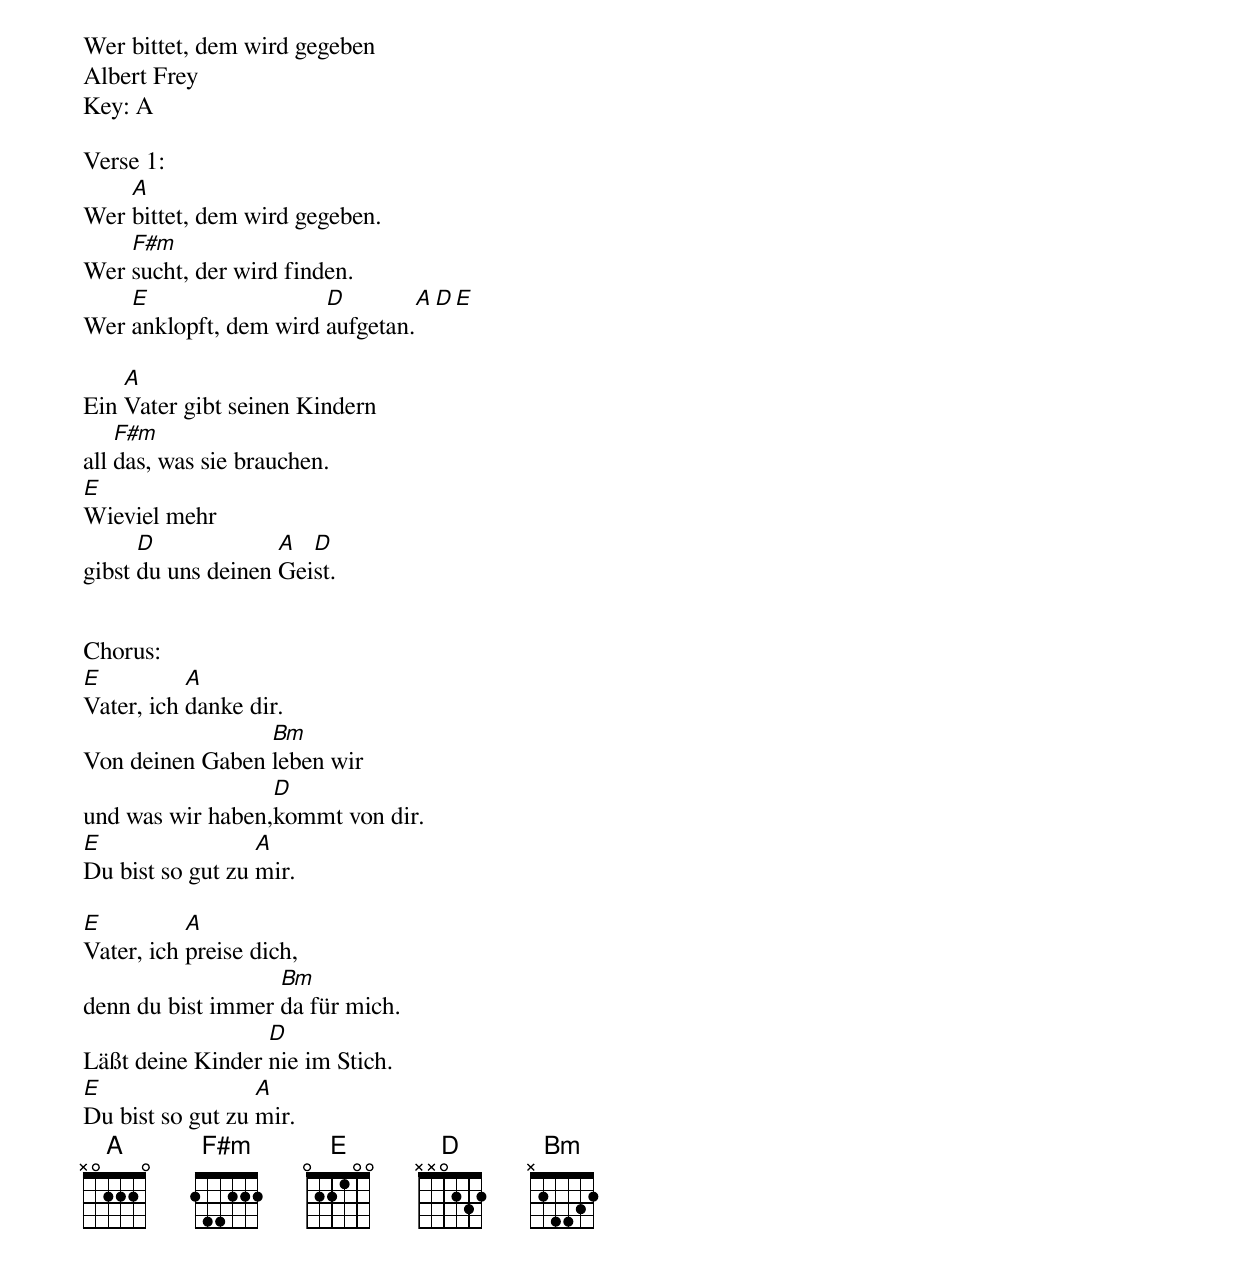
Wer bittet, dem wird gegeben
Albert Frey
Key: A

Verse 1:
Wer [A]bittet, dem wird gegeben.
Wer [F#m]sucht, der wird finden.
Wer [E]anklopft, dem wird [D]aufgetan.[A][D][E]

Ein [A]Vater gibt seinen Kindern
all [F#m]das, was sie brauchen.
[E]Wieviel mehr
gibst [D]du uns deinen [A]Gei[D]st.


Chorus:
[E]Vater, ich [A]danke dir.
Von deinen Gaben [Bm]leben wir
und was wir haben,[D]kommt von dir.
[E]Du bist so gut zu [A]mir.

[E]Vater, ich [A]preise dich,
denn du bist immer [Bm]da für mich.
Läßt deine Kinder [D]nie im Stich.
[E]Du bist so gut zu [A]mir.
